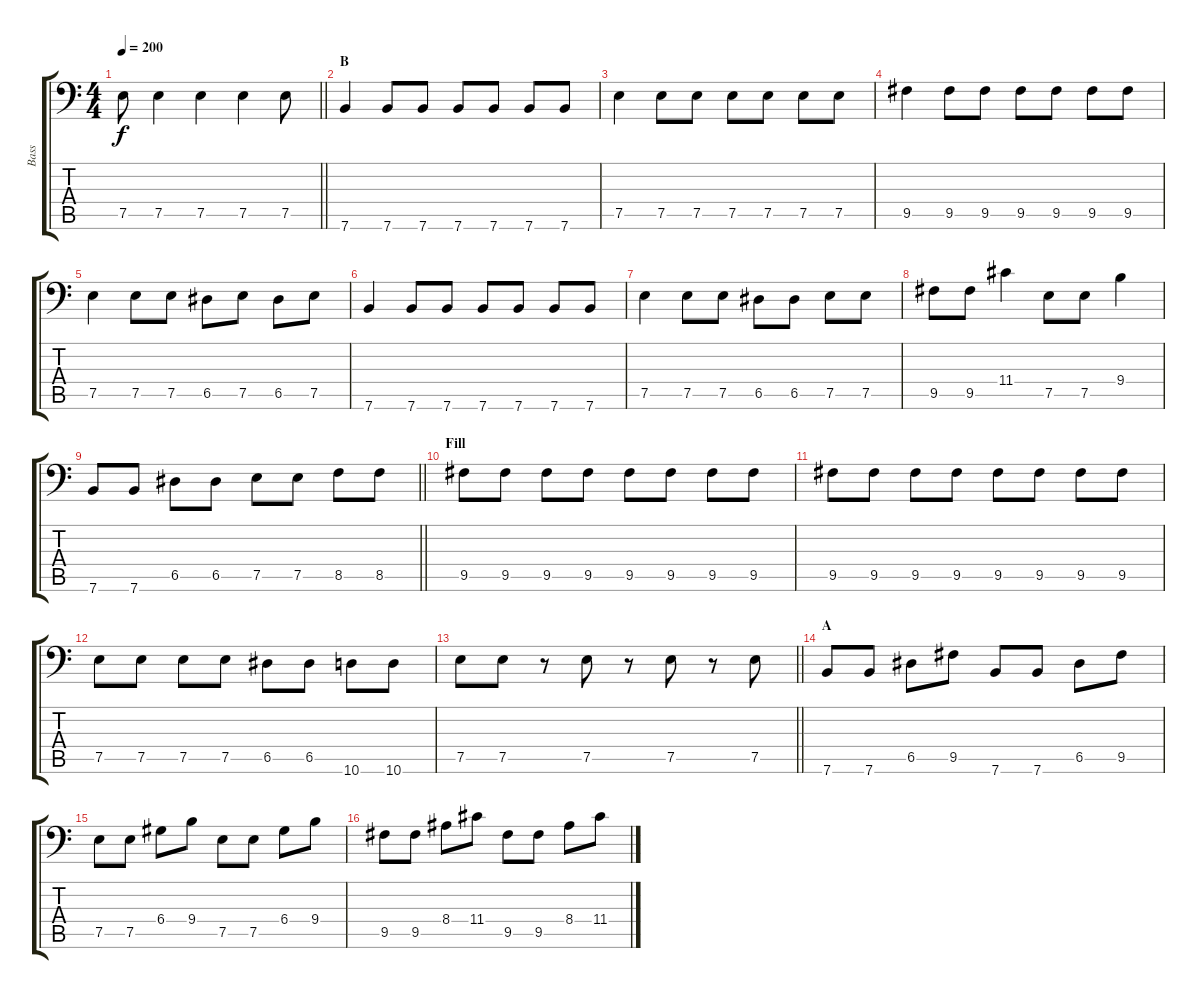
\track ("Bass" "Bass") {mute instrument electricbasspick}
\staff {score tabs}
\tuning (E3 B2 G2 D2 A1 E1) {hide}
\ts (4 4)
\tempo 200
\clef f4
\barLineRight lightlight
\ks c
7.5.8{dy f} 7.5.4 7.5.4 7.5.4 7.5.8 |
\section ("" "B")
7.6.4 7.6.8 7.6.8 7.6.8 7.6.8 7.6.8 7.6.8 |
7.5.4 7.5.8 7.5.8 7.5.8 7.5.8 7.5.8 7.5.8 |
9.5.4 9.5.8 9.5.8 9.5.8 9.5.8 9.5.8 9.5.8 |
7.5.4 7.5.8 7.5.8 6.5.8 7.5.8 6.5.8 7.5.8 |
7.6.4 7.6.8 7.6.8 7.6.8 7.6.8 7.6.8 7.6.8 |
7.5.4 7.5.8 7.5.8 6.5.8 6.5.8 7.5.8 7.5.8 |
9.5.8 9.5.8 11.4.4 7.5.8 7.5.8 9.4.4 |
\barLineRight lightlight
7.6.8 7.6.8 6.5.8 6.5.8 7.5.8 7.5.8 8.5.8 8.5.8 |
\section ("" "Fill")
9.5.8 9.5.8 9.5.8 9.5.8 9.5.8 9.5.8 9.5.8 9.5.8 |
9.5.8 9.5.8 9.5.8 9.5.8 9.5.8 9.5.8 9.5.8 9.5.8 |
7.5.8 7.5.8 7.5.8 7.5.8 6.5.8 6.5.8 10.6.8 10.6.8 |
\barLineRight lightlight
7.5.8 7.5.8 r.8 7.5.8 r.8 7.5.8 r.8 7.5.8 |
\section ("" "A")
7.6.8 7.6.8 6.5.8 9.5.8 7.6.8 7.6.8 6.5.8 9.5.8 |
7.5.8 7.5.8 6.4.8 9.4.8 7.5.8 7.5.8 6.4.8 9.4.8 |
9.5.8 9.5.8 8.4.8 11.4.8 9.5.8 9.5.8 8.4.8 11.4.8
